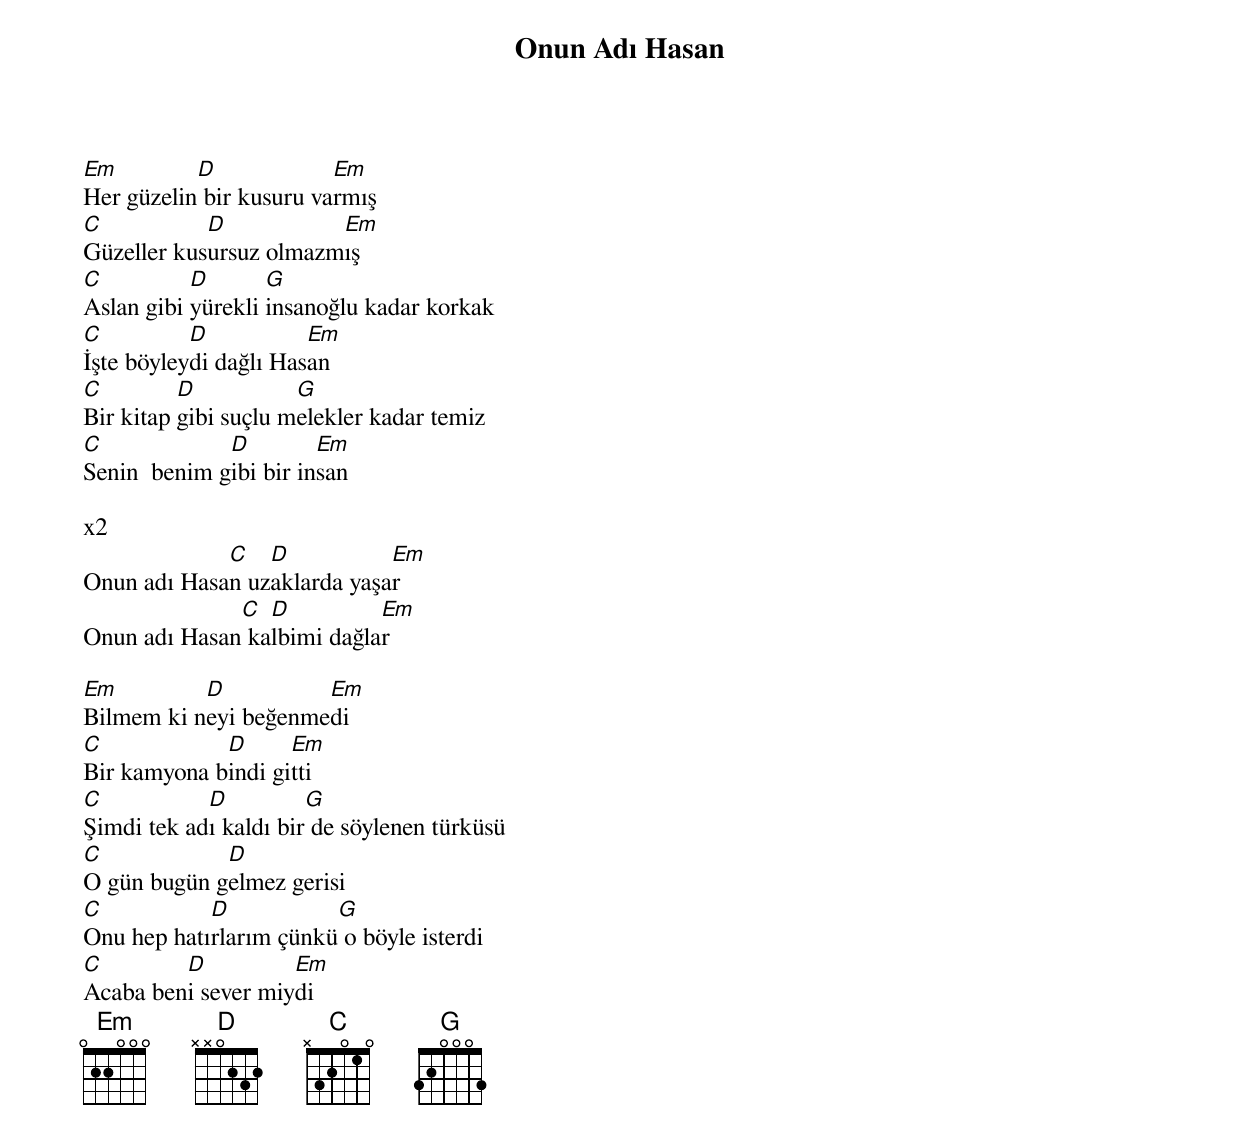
{title: Onun Adı Hasan}
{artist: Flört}

Em         D             Em
Her güzelin bir kusuru varmış
C           D           Em
Güzeller kusursuz olmazmış
C          D       G
Aslan gibi yürekli insanoğlu kadar korkak
C          D           Em
İşte böyleydi dağlı Hasan
C         D           G
Bir kitap gibi suçlu melekler kadar temiz
C             D         Em
Senin  benim gibi bir insan

x2
             C   D           Em
Onun adı Hasan uzaklarda yaşar
              C  D          Em
Onun adı Hasan kalbimi dağlar

Em         D          Em
Bilmem ki neyi beğenmedi
C            D      Em
Bir kamyona bindi gitti
C           D          G
Şimdi tek adı kaldı bir de söylenen türküsü
C            D
O gün bugün gelmez gerisi
C           D           G
Onu hep hatırlarım çünkü o böyle isterdi
C        D          Em
Acaba beni sever miydi
